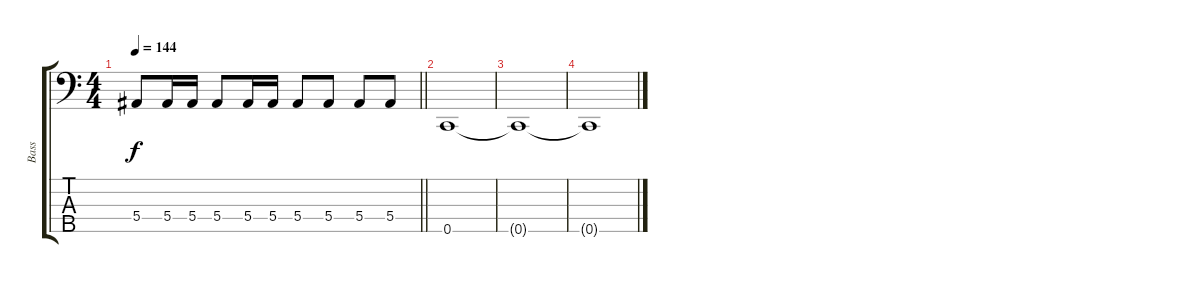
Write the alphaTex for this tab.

\track ("Bass" "Bass") {instrument electricbasspick}
\staff {score tabs}
\tuning (Ab2 Eb2 Bb1 F1 C1) {hide}
\ts (4 4)
\tempo 144
\clef f4
\barLineRight lightlight
\ks c
5.4.8{dy f} 5.4.16 5.4.16 5.4.8 5.4.16 5.4.16 5.4.8 5.4.8 5.4.8 5.4.8 |
\section ("" " ")
0.5.1{volume 0} |
0.5{t}.1 |
0.5{t}.1
